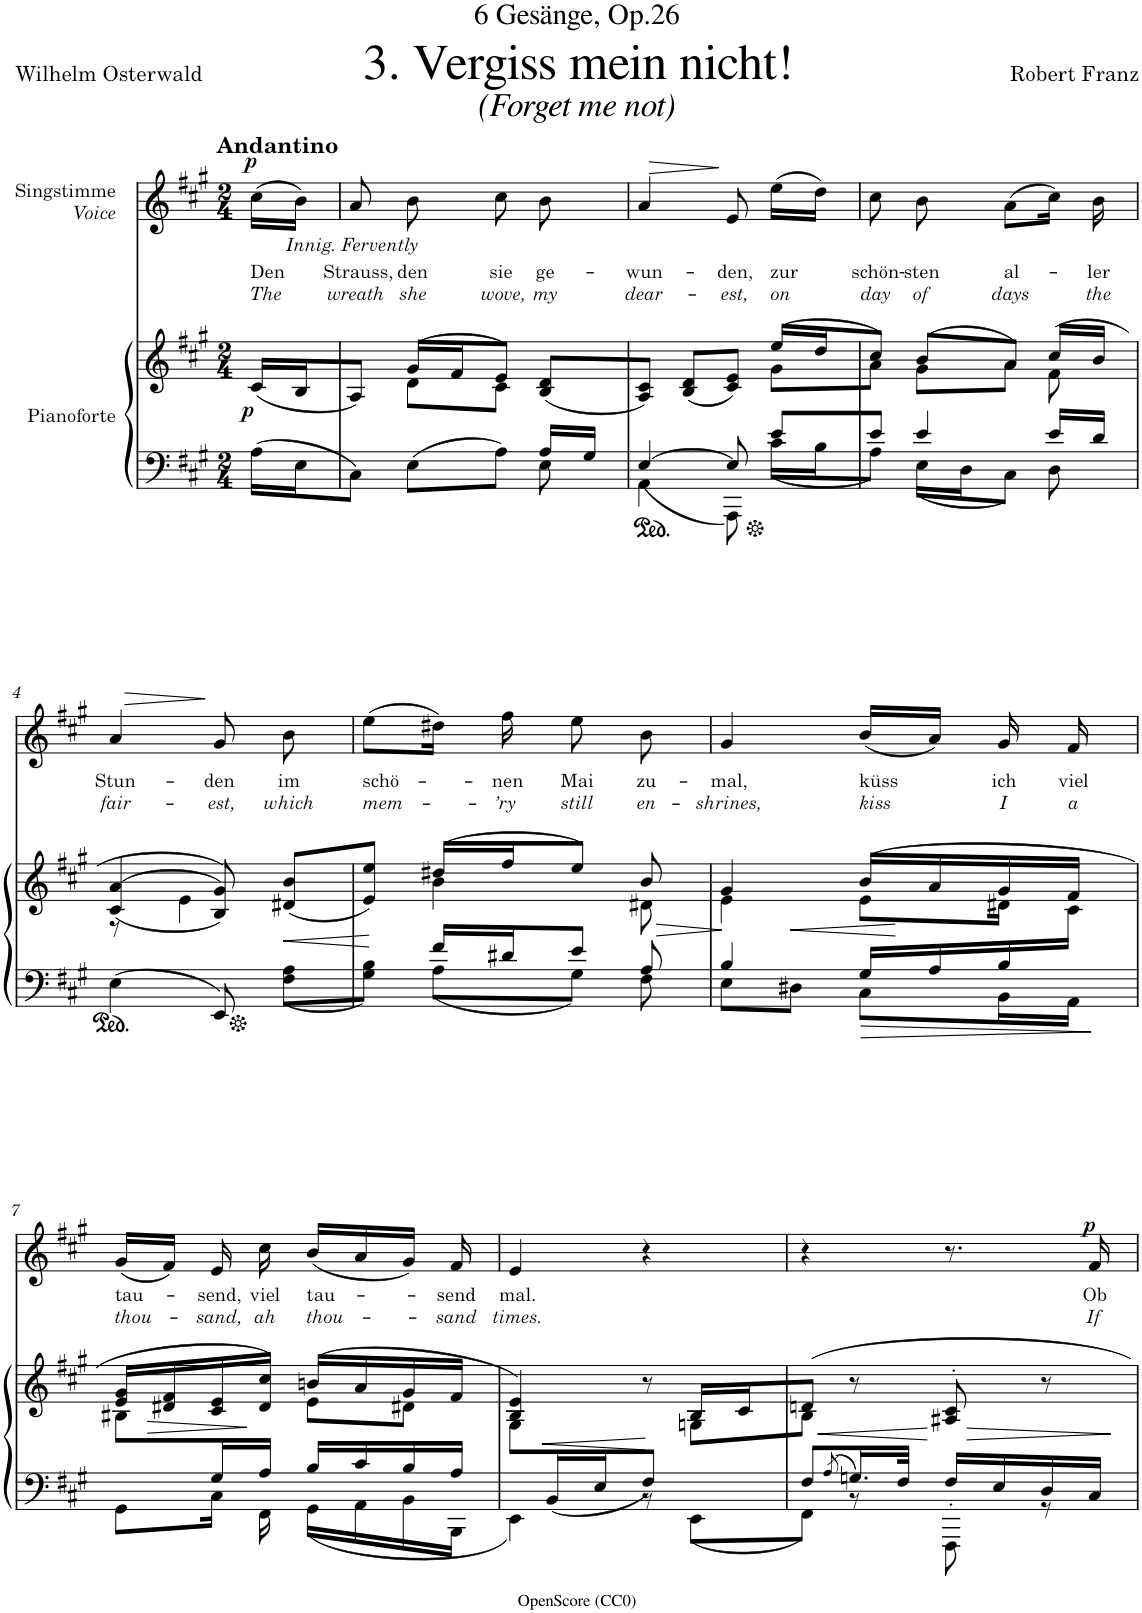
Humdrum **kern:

**kern	**kern	**dynam	**kern	**text	**text	**dynam
*part2	*part2	*part2	*part1	*part1	*part1	*part1
*staff3	*staff2	*staff2/3	*staff1	*staff1	*staff1	*staff1
*I"Pianoforte	*	*	*I"Singstimme Voice	*	*	*
*I'Pno	*	*	*	*	*	*
*clefF4	*clefG2	*	*clefG2	*	*	*
*k[f#c#g#]	*k[f#c#g#]	*	*k[f#c#g#]	*	*	*
*M2/4	*M2/4	*	*M2/4	*	*	*
=	=	=	=	=	=	=
!	!	!	!LO:TX:a:B:t=Andantino	!	!	!
!	!	!LO:DY:b	!	!LO:LY:b	!LO:LY:b	!LO:DY:a
16A\LL	(16c#/LL	p	(16cc#\LL	Den	The	p
!	!	!	!LO:TX:b:i:t=Innig. Fervently	!	!	!
16E\J	16B/J	.	16b\JJ)	.	.	.
=1	=1	=1	=1	=1	=1	=1
*^	*^	*	*	*	*	*
!	!	!	!	!	!	!LO:LY:b	!LO:LY:b	!
8C#\J	4ryy	8A/J)	8ryy	.	8a/	Strauss,	wreath	.
!	!	!	!	!	!	!LO:LY:b	!LO:LY:b	!
8E\L	.	(16g#/LL	8d\L	.	8b\	den	she	.
.	.	16f#/J	.	.	.	.	.	.
!	!	!	!	!	!	!LO:LY:b	!LO:LY:b	!
8A\J	8ryy	8e/J)	8c#\J	.	8cc#\	sie	wove,	.
!	!	!	!	!	!	!LO:LY:b	!LO:LY:b	!
16A/LL	8E\	(8B/ 8d/L	8ryy	.	8b\	ge-	my	.
16G#/JJ	.	.	.	.	.	.	.	.
=2	=2	=2	=2	=2	=2	=2	=2	=2
!	!	!	!	!	!	!LO:LY:b	!LO:LY:b	!LO:HP:b
[4E/	4AA\	8A/ 8c#/J)	4ryy	.	4a/	-wun-	dear-	>
.	.	(8B/ 8d/L	.	.	.	.	.	.
!	!	!	!	!	!	!LO:LY:b	!LO:LY:b	!
8E/]	8AAA\	8c#/ 8e/J)	8ryy	.	8e/	-den,	-est,	]
!	!	!	!	!	!	!LO:LY:b	!LO:LY:b	!
8e/L	16c#\LL	(16ee/LL	8g#\L	.	(16ee\LL	zur	on	.
.	16B\J	16dd/J	.	.	16dd\JJ)	.	.	.
=3	=3	=3	=3	=3	=3	=3	=3	=3
!	!	!	!	!	!	!LO:LY:b	!LO:LY:b	!
8e/J	8A\J	8cc#/J)	8a\J	.	8cc#\	schön-	day	.
!	!	!	!	!	!	!LO:LY:b	!LO:LY:b	!
4e/	16E\LL	(8b/L	8g#\L	.	8b\	-sten	of	.
.	16D\J	.	.	.	.	.	.	.
!	!	!	!	!	!	!LO:LY:b	!LO:LY:b	!
.	8C#\J	8a/J)	8a\J	.	(8a\L	al-	days	.
16e/LL	8D\	(16cc#/LL	8f#\	.	16cc#\Jk)	.	.	.
!	!	!	!	!	!	!LO:LY:b	!LO:LY:b	!
16d/JJ	.	16b/JJ	.	.	16b\	-ler	the	.
*v	*v	*	*	*	*	*	*	*
!!LO:LB:g=z
=4	=4	=4	=4	=4	=4	=4	=4
!	!	!	!	!	!LO:LY:b	!LO:LY:b	!LO:HP:b
4E\	((<4c#/ 4a/	8r	.	4a/	Stun-	fair-	>
.	.	4e\	.	.	.	.	.
!	!	!	!	!	!LO:LY:b	!LO:LY:b	!
8EE/	8B/ 8g#/)))	.	.	8g#/	-den	-est,	]
!	!	!	!LO:HP:b	!	!LO:LY:b	!LO:LY:b	!
8F#\ 8A\L	(8d#X/ 8b/L	8ryy	<	8b\	im	which	.
=5	=5	=5	=5	=5	=5	=5	=5
*^	*	*	*	*	*	*	*
!	!	!	!	!	!	!LO:LY:b	!LO:LY:b	!
8G#\ 8B\J	8ryy	8e/ 8ee/J)	8ryy	.	(8ee\L	schö-	mem-	.
16f#/LL	8A\L	(16dd#X/LL	4b\	[	16dd#X\Jk)	.	.	.
!	!	!	!	!	!	!LO:LY:b	!LO:LY:b	!
16d#X/J	.	16ff#/J	.	.	16ff#\	-nen	-’ry	.
!	!	!	!	!	!	!LO:LY:b	!LO:LY:b	!
8e/J	8G#\J	8ee/J)	.	.	8ee\	Mai	still	.
!	!	!	!	!LO:HP:b	!	!LO:LY:b	!LO:LY:b	!
8A/	8F#\	8b/	8d#X\	>	8b\	zu-	en-	.
=6	=6	=6	=6	=6	=6	=6	=6	=6
*	*	*	*^	*	*	*	*	*
!	!	!	!	!	!	!	!LO:LY:b	!LO:LY:b	!
4B/	8E\L	4g#/	4e\	4..ryy	.	4g#/	-mal,	-shrines,	.
.	8D#X\J	.	.	.	.	.	.	.	.
!	!	!	!	!	!LO:HP:b=2	!	!	!	!
!	!	!	!	!	!LO:HP:n=1:b	!	!LO:LY:b	!LO:LY:b	!
16G#/LL	8C#\L	(16b/LL	8e\L	.	> ] <	(16b/LL	küss	kiss	.
16A/	.	16a/	.	.	[	16a/JJ)	.	.	.
!	!	!	!	!	!	!	!LO:LY:b	!LO:LY:b	!
16B/	16BB\L	16g#/	16d#X\Jk	.	.	16g#/	ich	I	.
!	!	!	!	!	!	!	!LO:LY:b	!LO:LY:b	!
16ryy	16AA\JJ	16f#/JJ	16ryy	16c#\JJ	.	16f#/	viel	a	.
*v	*v	*	*	*	*	*	*	*	*
*	*v	*v	*v	*	*	*	*	*
.	.	]	.	.	.	.
!!LO:LB:g=z
=7	=7	=7	=7	=7	=7	=7
*^	*^	*	*	*	*	*
*	*	*	*^	*	*	*	*	*
!	!	!	!	!	!	!	!LO:LY:b	!LO:LY:b	!
8ryy	8GG#\L	16e/ 16g#/LL	4ryy	8B#X\L	.	(16g#/LL	tau-	thou-	.
!	!	!	!	!	!LO:HP:b	!	!	!	!
.	.	16d#X/ 16f#/	.	.	>	16f#/JJ)	.	.	.
!	!	!	!	!	!	!	!LO:LY:b	!LO:LY:b	!
16G#/L	16C#\Jk	16c#/ 16e/	.	4.ryy	.	16e/	-send,	-sand,	.
!	!	!	!	!	!	!	!LO:LY:b	!LO:LY:b	!
16A/JJ	16FF#\	16d#/ 16cc#/JJ)	.	.	]	16cc#\	viel	ah	.
!	!	!	!	!	!	!	!LO:LY:b	!LO:LY:b	!
16B/LL	16GG#\LL	(16bn/LL	8e\L	.	.	(16b/LL	tau-	thou-	.
16c#/	16AA\	16a/	.	.	.	16a/	.	.	.
16B/	16BB\	16g#/	8d#X\J	.	.	16g#/JJ)	.	.	.
!	!	!	!	!	!	!	!LO:LY:b	!LO:LY:b	!
16A/JJ	16BBB\JJ	16f#/JJ	.	.	.	16f#/	-send	-sand	.
=8	=8	=8	=8	=8	=8	=8	=8	=8	=8
!	!	!	!	!	!	!	!LO:LY:b	!LO:LY:b	!
8ryy	4EE\	4B/ 4e/)	4ryy	8G#\L	.	4e/	mal.	times.	.
16BB/L	.	.	.	4.ryy	.	.	.	.	.
16E/J	.	.	.	.	.	.	.	.	.
8F#/J	8r	8r	8ryy	.	.	4r	.	.	.
8ryy	8EE\L	16B/LL	8Gn\L	.	.	.	.	.	.
.	.	16c#/J	.	.	.	.	.	.	.
*	*	*v	*v	*v	*	*	*	*	*
=9	=9	=9	=9	=9	=9	=9	=9
!	!	!	!LO:HP:b	!	!	!	!
*	*	*^	*	*	*	*	*
8F#/L	8FF#\J	8dn/J	8B\J	<	4r	.	.	.
8qA/	.	.	.	.	.	.	.	.
16.Gn/L	8r	8r	8ryy	.	.	.	.	.
32F#/JJk	.	.	.	.	.	.	.	.
!	!	!	!	!LO:HP:n=1:b	!	!	!	!
16F#/LL	8FFF#'>\	8A#X/'> 8c#/'>	4ryy	[ >	8.r	.	.	.
16E/	.	.	.	.	.	.	.	.
16D/	8r	8r	.	.	.	.	.	.
!	!	!	!	!	!	!LO:LY:b	!LO:LY:b	!LO:DY:a
16C#/JJ	.	.	.	.	16f#/	Ob	If	p
*v	*v	*	*	*	*	*	*	*
*	*v	*v	*	*	*	*	*
.	.	]	.	.	.	.
=	=	=	=	=	=	=
*-	*-	*-	*-	*-	*-	*-
